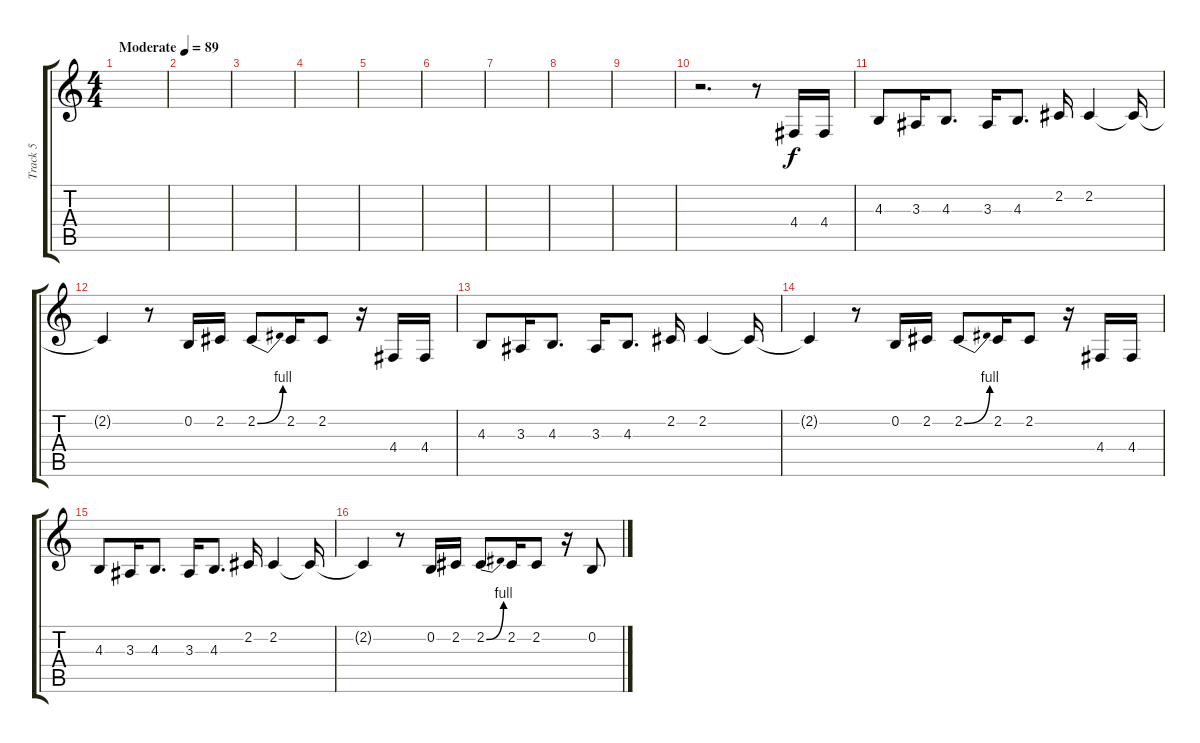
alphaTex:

\track ("Track 5" "Track 5") {instrument violin}
\staff {score tabs}
\tuning (E4 B3 G3 D3 A2 E2) {hide}
\ts (4 4)
\tempo (89 "Moderate")
\clef g2
\ks c
|
|
|
|
|
|
|
|
|
r.2{d} r.8 4.4.16 4.4.16 |
4.3.8 3.3.16 4.3.8{d} 3.3.16 4.3.8{d} 2.2.16 2.2.4 2.2{t}.16 |
2.2{t}.4 r.8 0.2.16 2.2.16 2.2{be (bend 0 0 60 4)}.8 2.2.16 2.2.8 r.16 4.4.16 4.4.16 |
4.3.8 3.3.16 4.3.8{d} 3.3.16 4.3.8{d} 2.2.16 2.2.4 2.2{t}.16 |
2.2{t}.4 r.8 0.2.16 2.2.16 2.2{be (bend 0 0 60 4)}.8 2.2.16 2.2.8 r.16 4.4.16 4.4.16 |
4.3.8 3.3.16 4.3.8{d} 3.3.16 4.3.8{d} 2.2.16 2.2.4 2.2{t}.16 |
2.2{t}.4 r.8 0.2.16 2.2.16 2.2{be (bend 0 0 60 4)}.8 2.2.16 2.2.8 r.16 0.2.8
